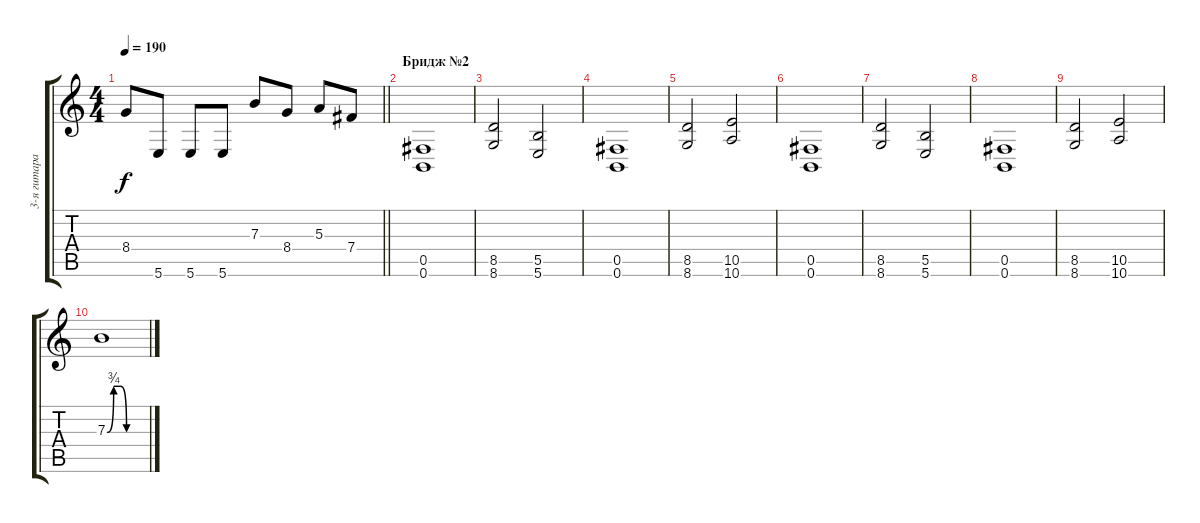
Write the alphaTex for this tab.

\track ("3-я гитара" "3-я гитара") {instrument distortionguitar}
\staff {score tabs}
\tuning (Db4 Ab3 E3 B2 Gb2 B1) {hide}
\ts (4 4)
\tempo 190
\clef g2
\barLineRight lightlight
\ks c
8.4.8{dy f} 5.6.8 5.6.8 5.6.8 7.3.8 8.4.8 5.3.8 7.4.8 |
\section ("" "Бридж №2")
(0.5 0.6).1 |
(8.5 8.6).2 (5.5 5.6).2 |
(0.5 0.6).1 |
(8.5 8.6).2 (10.5 10.6).2 |
(0.5 0.6).1 |
(8.5 8.6).2 (5.5 5.6).2 |
(0.5 0.6).1 |
(8.5 8.6).2 (10.5 10.6).2 |
7.3{be (custom 0 0 10 3 20 3 30 0 60 0)}.1
